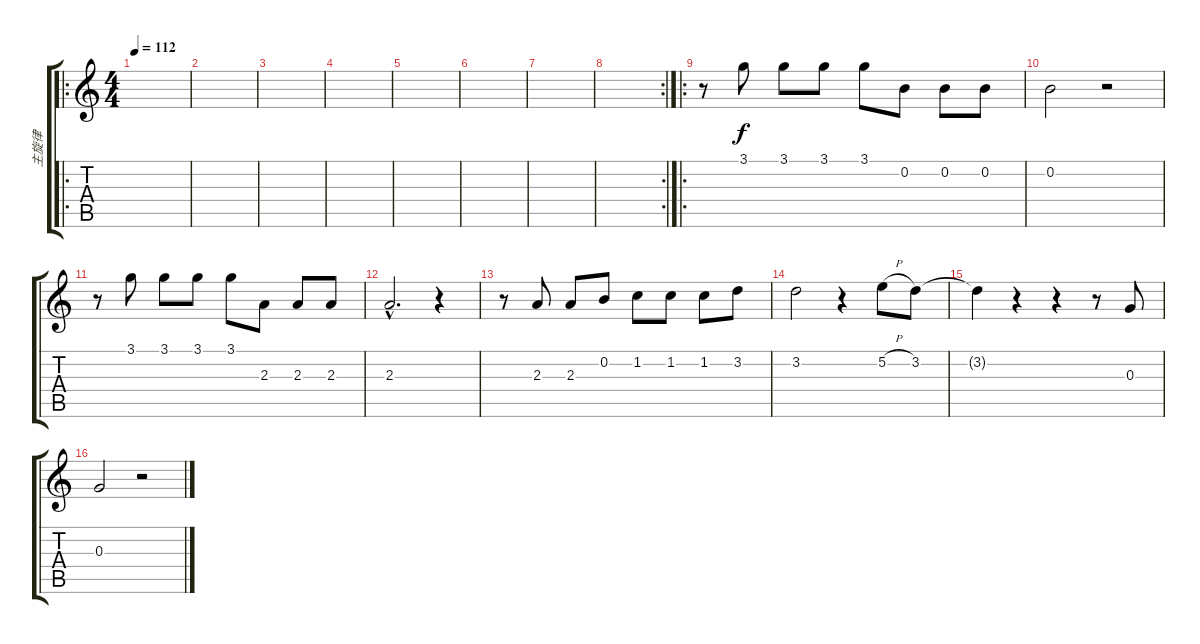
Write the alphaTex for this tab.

\track ("主旋律" "主旋律") {instrument overdrivenguitar}
\staff {score tabs}
\tuning (E4 B3 G3 D3 A2 E2) {hide}
\ro
\ts (4 4)
\tempo 112
\clef g2
\ks c
|
|
|
|
|
|
|
\rc 2
|
\ro
r.8 3.1.8 3.1.8 3.1.8 3.1.8 0.2.8 0.2.8 0.2.8 |
0.2.2 r.2 |
r.8 3.1.8 3.1.8 3.1.8 3.1.8 2.3.8 2.3.8 2.3.8 |
2.3{hac}.2{d} r.4 |
r.8 2.3.8 2.3.8 0.2.8 1.2.8 1.2.8 1.2.8 3.2.8 |
3.2.2 r.4 5.2{h}.8 3.2.8 |
3.2{t}.4 r.4 r.4 r.8 0.3.8 |
0.3.2 r.2
